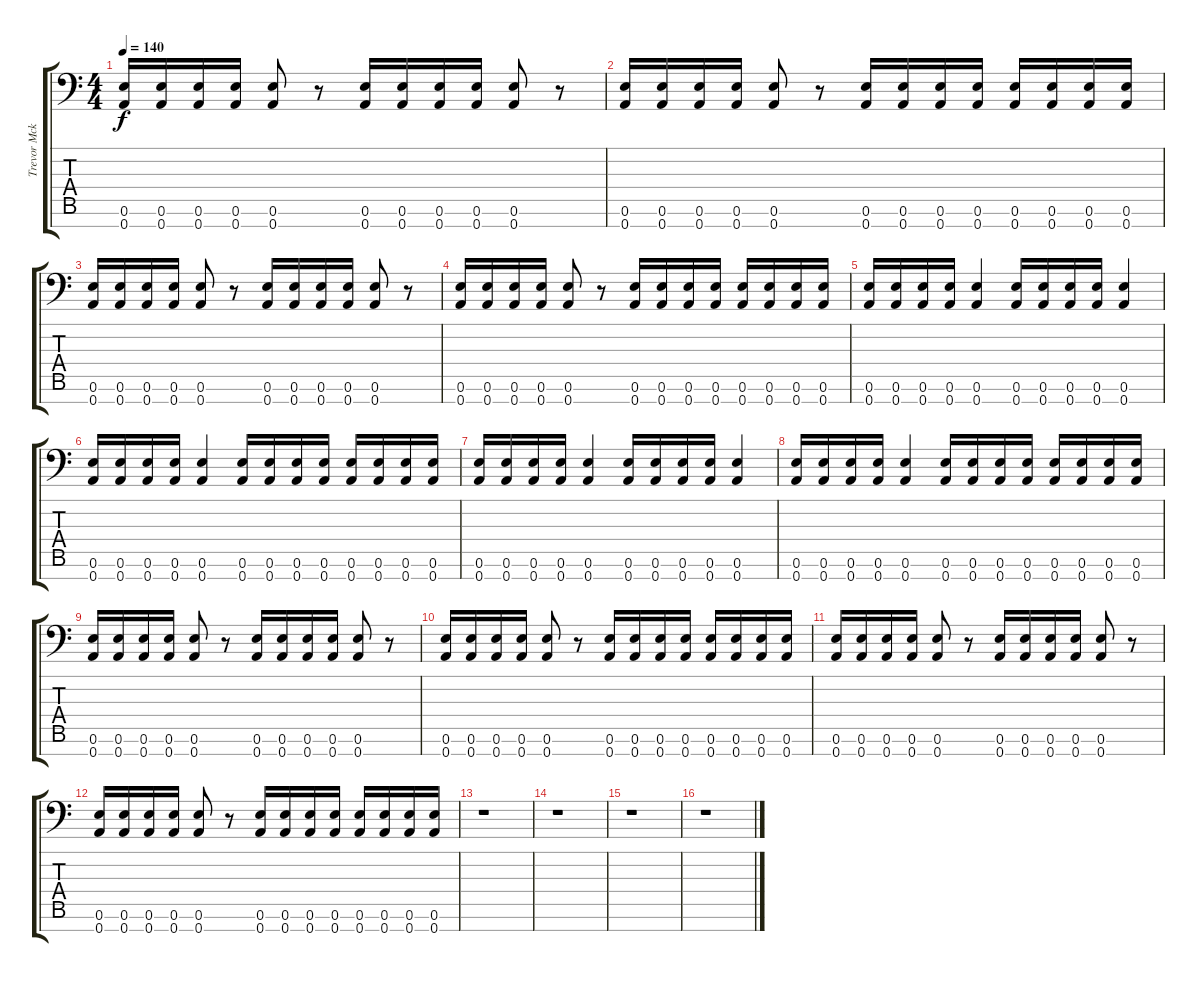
\track ("Trevor Mckee" "Trevor Mck") {instrument distortionguitar}
\staff {score tabs}
\tuning (E4 B3 G3 D3 A2 E2 A1) {hide}
\ts (4 4)
\tempo 140
\clef f4
\ks c
(0.6 0.7).16{dy f} (0.6 0.7).16 (0.6 0.7).16 (0.6 0.7).16 (0.6 0.7).8 r.8 (0.6 0.7).16 (0.6 0.7).16 (0.6 0.7).16 (0.6 0.7).16 (0.6 0.7).8 r.8 |
(0.6 0.7).16 (0.6 0.7).16 (0.6 0.7).16 (0.6 0.7).16 (0.6 0.7).8 r.8 (0.6 0.7).16 (0.6 0.7).16 (0.6 0.7).16 (0.6 0.7).16 (0.6 0.7).16 (0.6 0.7).16 (0.6 0.7).16 (0.6 0.7).16 |
(0.6 0.7).16 (0.6 0.7).16 (0.6 0.7).16 (0.6 0.7).16 (0.6 0.7).8 r.8 (0.6 0.7).16 (0.6 0.7).16 (0.6 0.7).16 (0.6 0.7).16 (0.6 0.7).8 r.8 |
(0.6 0.7).16 (0.6 0.7).16 (0.6 0.7).16 (0.6 0.7).16 (0.6 0.7).8 r.8 (0.6 0.7).16 (0.6 0.7).16 (0.6 0.7).16 (0.6 0.7).16 (0.6 0.7).16 (0.6 0.7).16 (0.6 0.7).16 (0.6 0.7).16 |
(0.6 0.7).16 (0.6 0.7).16 (0.6 0.7).16 (0.6 0.7).16 (0.6 0.7).4 (0.6 0.7).16 (0.6 0.7).16 (0.6 0.7).16 (0.6 0.7).16 (0.6 0.7).4 |
(0.6 0.7).16 (0.6 0.7).16 (0.6 0.7).16 (0.6 0.7).16 (0.6 0.7).4 (0.6 0.7).16 (0.6 0.7).16 (0.6 0.7).16 (0.6 0.7).16 (0.6 0.7).16 (0.6 0.7).16 (0.6 0.7).16 (0.6 0.7).16 |
(0.6 0.7).16 (0.6 0.7).16 (0.6 0.7).16 (0.6 0.7).16 (0.6 0.7).4 (0.6 0.7).16 (0.6 0.7).16 (0.6 0.7).16 (0.6 0.7).16 (0.6 0.7).4 |
(0.6 0.7).16 (0.6 0.7).16 (0.6 0.7).16 (0.6 0.7).16 (0.6 0.7).4 (0.6 0.7).16 (0.6 0.7).16 (0.6 0.7).16 (0.6 0.7).16 (0.6 0.7).16 (0.6 0.7).16 (0.6 0.7).16 (0.6 0.7).16 |
(0.6 0.7).16 (0.6 0.7).16 (0.6 0.7).16 (0.6 0.7).16 (0.6 0.7).8 r.8 (0.6 0.7).16 (0.6 0.7).16 (0.6 0.7).16 (0.6 0.7).16 (0.6 0.7).8 r.8 |
(0.6 0.7).16 (0.6 0.7).16 (0.6 0.7).16 (0.6 0.7).16 (0.6 0.7).8 r.8 (0.6 0.7).16 (0.6 0.7).16 (0.6 0.7).16 (0.6 0.7).16 (0.6 0.7).16 (0.6 0.7).16 (0.6 0.7).16 (0.6 0.7).16 |
(0.6 0.7).16 (0.6 0.7).16 (0.6 0.7).16 (0.6 0.7).16 (0.6 0.7).8 r.8 (0.6 0.7).16 (0.6 0.7).16 (0.6 0.7).16 (0.6 0.7).16 (0.6 0.7).8 r.8 |
(0.6 0.7).16 (0.6 0.7).16 (0.6 0.7).16 (0.6 0.7).16 (0.6 0.7).8 r.8 (0.6 0.7).16 (0.6 0.7).16 (0.6 0.7).16 (0.6 0.7).16 (0.6 0.7).16 (0.6 0.7).16 (0.6 0.7).16 (0.6 0.7).16 |
r.1 |
r.1 |
r.1 |
r.1
